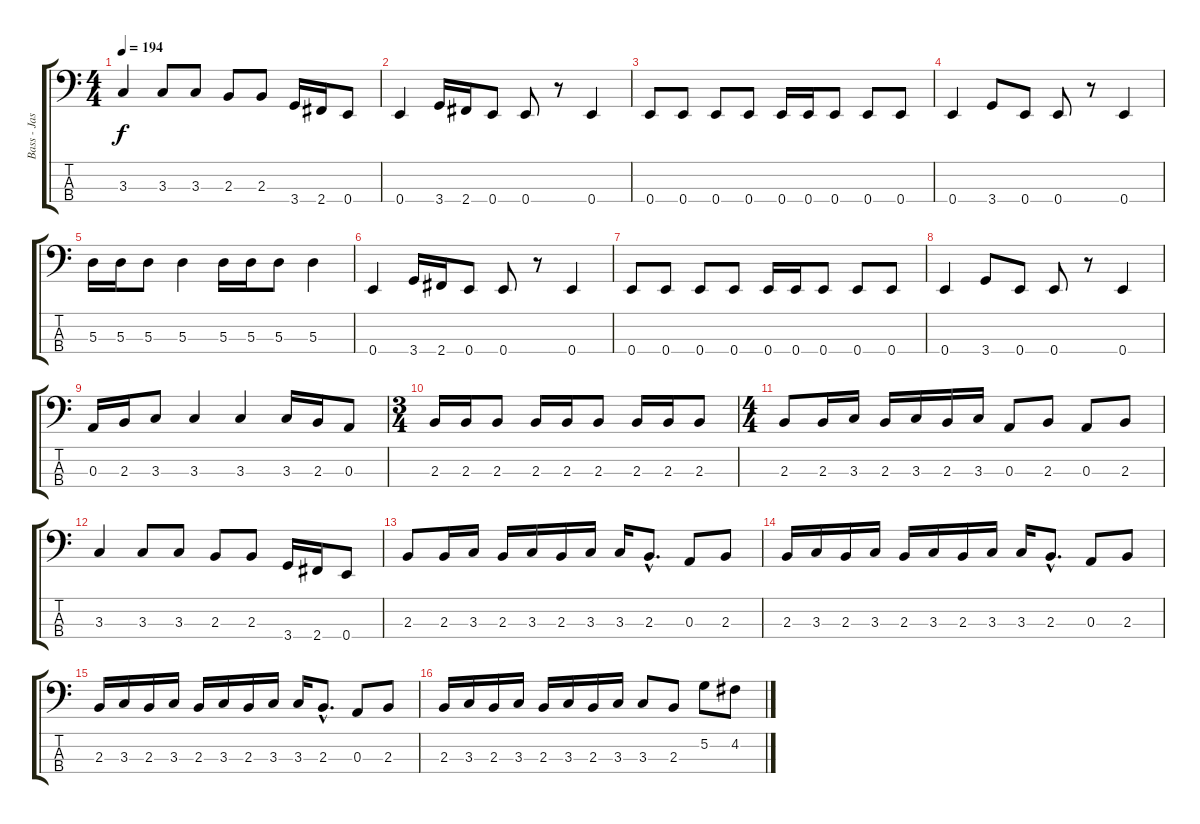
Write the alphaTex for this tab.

\track ("Bass - Jason" "Bass - Jas") {instrument electricbassfinger}
\staff {score tabs}
\tuning (G2 D2 A1 E1) {hide}
\ts (4 4)
\tempo 194
\clef f4
\ks c
3.3.4{dy f} 3.3.8 3.3.8 2.3.8 2.3.8 3.4.16 2.4.16 0.4.8 |
0.4.4 3.4.16 2.4.16 0.4.8 0.4.8 r.8 0.4.4 |
0.4.8 0.4.8 0.4.8 0.4.8 0.4.16 0.4.16 0.4.8 0.4.8 0.4.8 |
0.4.4 3.4.8 0.4.8 0.4.8 r.8 0.4.4 |
5.3.16 5.3.16 5.3.8 5.3.4 5.3.16 5.3.16 5.3.8 5.3.4 |
0.4.4 3.4.16 2.4.16 0.4.8 0.4.8 r.8 0.4.4 |
0.4.8 0.4.8 0.4.8 0.4.8 0.4.16 0.4.16 0.4.8 0.4.8 0.4.8 |
0.4.4 3.4.8 0.4.8 0.4.8 r.8 0.4.4 |
0.3.16 2.3.16 3.3.8 3.3.4 3.3.4 3.3.16 2.3.16 0.3.8 |
\ts (3 4)
2.3.16 2.3.16 2.3.8 2.3.16 2.3.16 2.3.8 2.3.16 2.3.16 2.3.8 |
\ts (4 4)
2.3.8 2.3.16 3.3.16 2.3.16 3.3.16 2.3.16 3.3.16 0.3.8 2.3.8 0.3.8 2.3.8 |
3.3.4 3.3.8 3.3.8 2.3.8 2.3.8 3.4.16 2.4.16 0.4.8 |
2.3.8 2.3.16 3.3.16 2.3.16 3.3.16 2.3.16 3.3.16 3.3.16 2.3{hac}.8{d} 0.3.8 2.3.8 |
2.3.16 3.3.16 2.3.16 3.3.16 2.3.16 3.3.16 2.3.16 3.3.16 3.3.16 2.3{hac}.8{d} 0.3.8 2.3.8 |
2.3.16 3.3.16 2.3.16 3.3.16 2.3.16 3.3.16 2.3.16 3.3.16 3.3.16 2.3{hac}.8{d} 0.3.8 2.3.8 |
2.3.16 3.3.16 2.3.16 3.3.16 2.3.16 3.3.16 2.3.16 3.3.16 3.3.8 2.3.8 5.2.8 4.2.8
